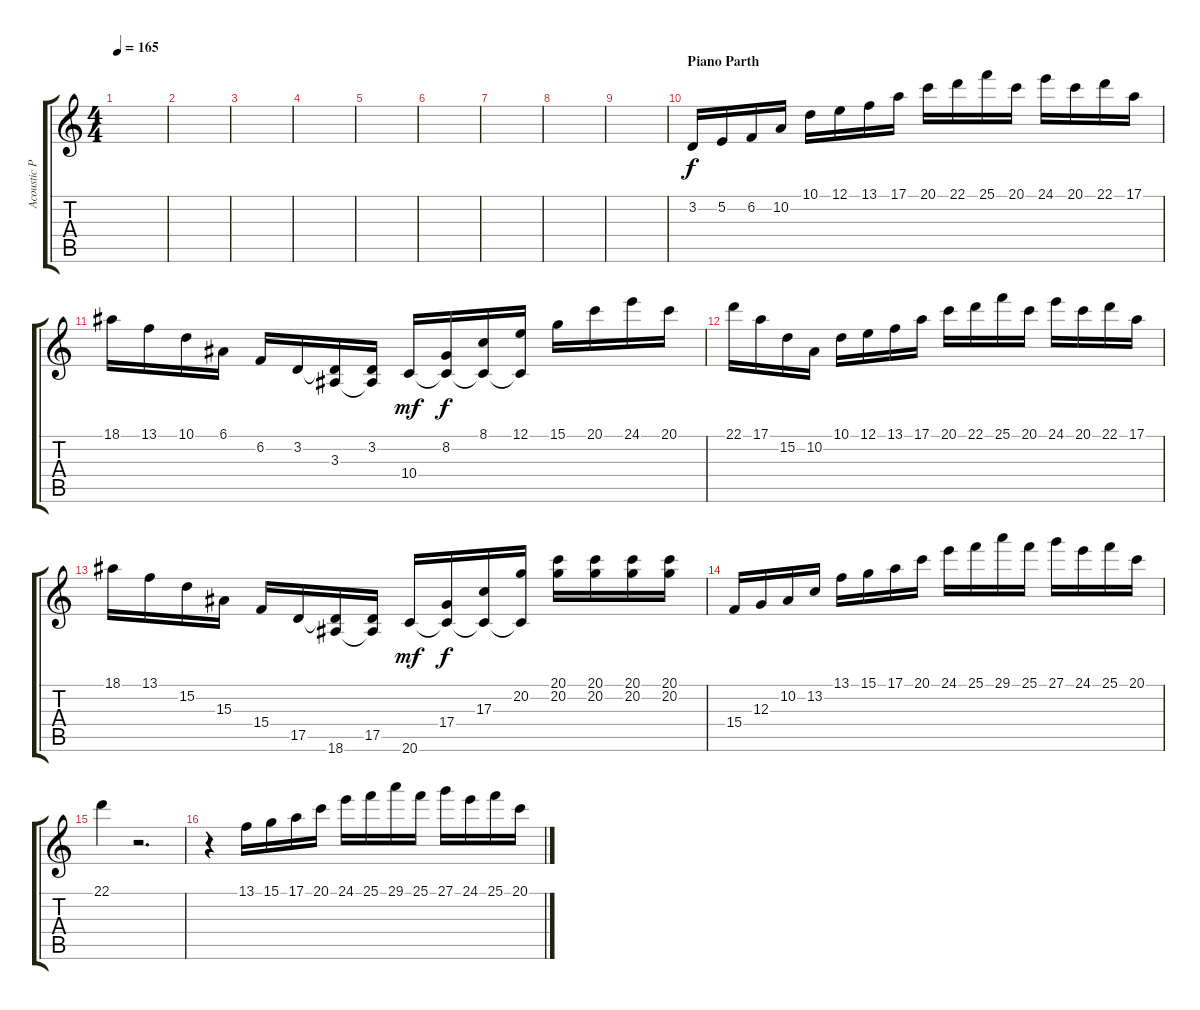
\track ("Acoustic Piano" "Acoustic P") {instrument acousticgrandpiano}
\staff {score tabs}
\tuning (E4 B3 G3 D3 A2 E2) {hide}
\ts (4 4)
\tempo 165
\clef g2
\ks c
|
|
|
|
|
|
|
|
|
\section ("" "Piano Parth")
3.2.16 5.2.16 6.2.16 10.2.16 10.1.16 12.1.16 13.1.16 17.1.16 20.1.16 22.1.16 25.1.16 20.1.16 24.1.16 20.1.16 22.1.16 17.1.16 |
18.1.16 13.1.16 10.1.16 6.1.16 6.2.16 3.2.16 (3.2{t} 3.3).16 (3.2 3.3{t}).16 10.4.16{dy mf} (8.2 10.4{t}).16{dy f} (8.1 10.4{t}).16 (12.1 10.4{t}).16 15.1.16 20.1.16 24.1.16 20.1.16 |
22.1.16 17.1.16 15.2.16 10.2.16 10.1.16 12.1.16 13.1.16 17.1.16 20.1.16 22.1.16 25.1.16 20.1.16 24.1.16 20.1.16 22.1.16 17.1.16 |
18.1.16 13.1.16 15.2.16 15.3.16 15.4.16 17.5.16 (17.5{t} 18.6).16 (17.5 18.6{t}).16 20.6.16{dy mf} (17.4 20.6{t}).16{dy f} (17.3 20.6{t}).16 (20.2 20.6{t}).16 (20.1 20.2).16 (20.1 20.2).16 (20.1 20.2).16 (20.1 20.2).16 |
15.4.16 12.3.16 10.2.16 13.2.16 13.1.16 15.1.16 17.1.16 20.1.16 24.1.16 25.1.16 29.1.16 25.1.16 27.1.16 24.1.16 25.1.16 20.1.16 |
22.1.4 r.2{d} |
r.4 13.1.16 15.1.16 17.1.16 20.1.16 24.1.16 25.1.16 29.1.16 25.1.16 27.1.16 24.1.16 25.1.16 20.1.16
